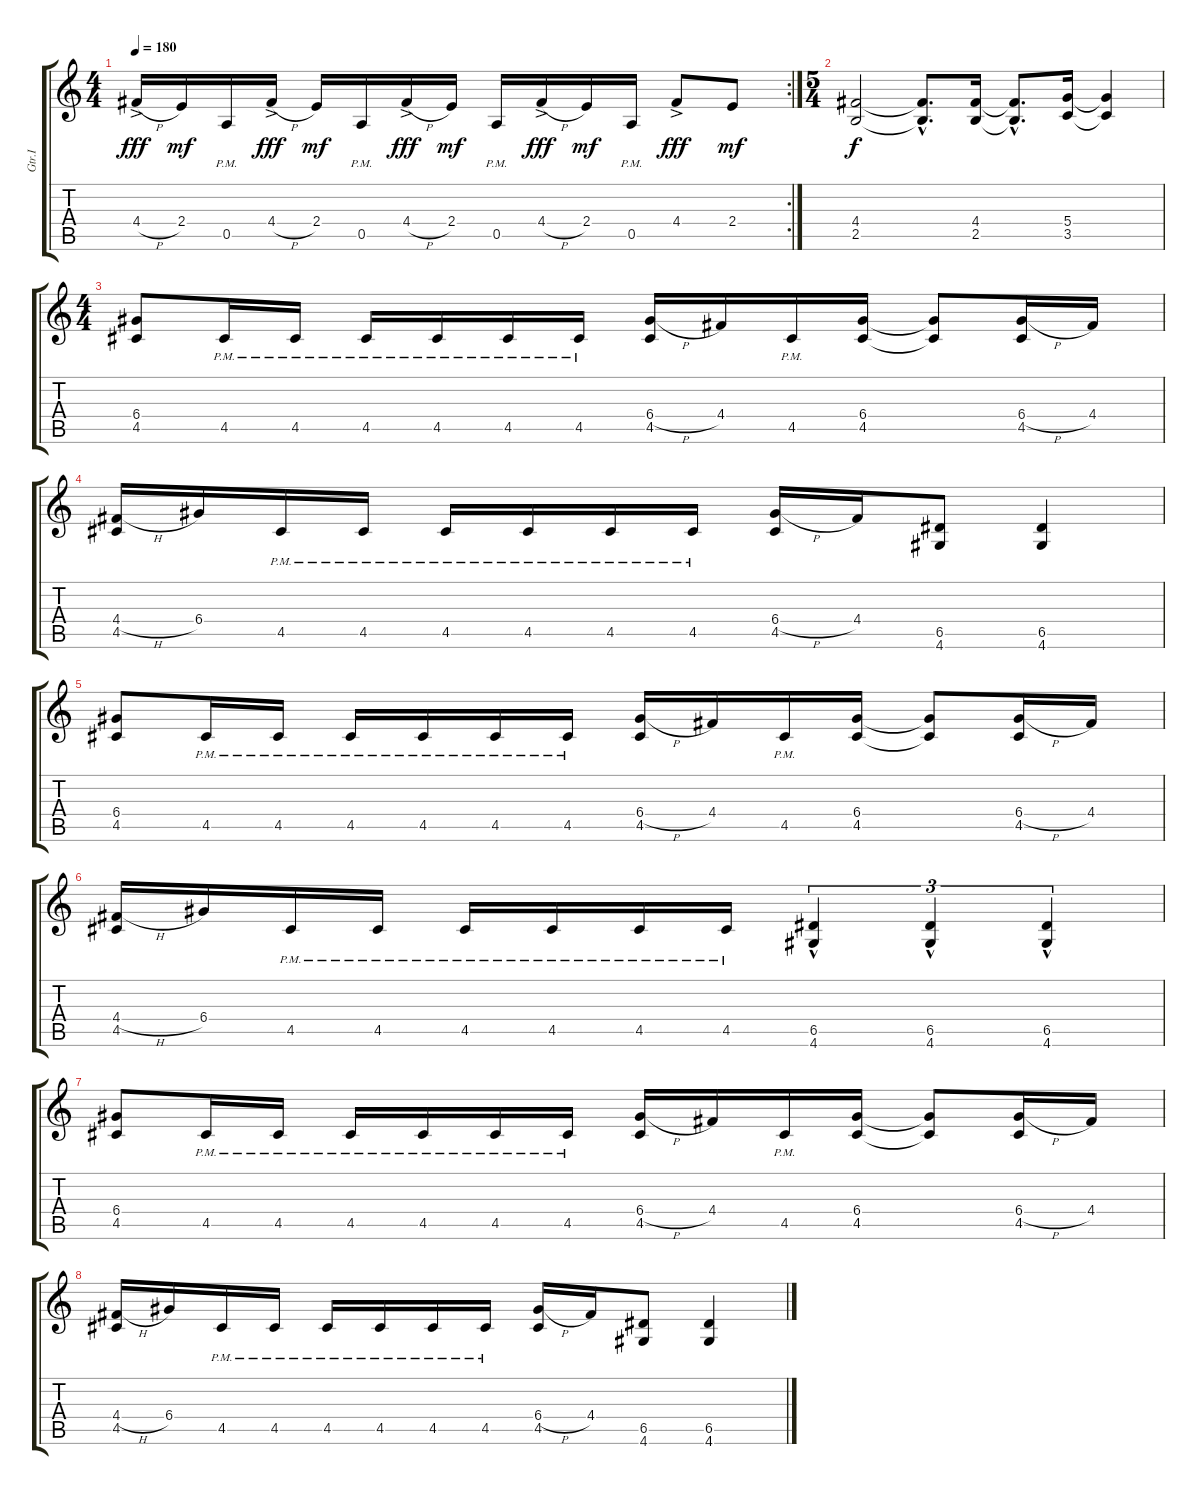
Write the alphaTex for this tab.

\track ("Gtr.I" "Gtr.I") {instrument distortionguitar}
\staff {score tabs}
\tuning (E4 B3 G3 D3 A2 E2) {hide}
\rc 2
\ts (4 4)
\tempo 180
\clef g2
\ks c
4.4{h ac}.16{dy fff} 2.4.16{dy mf} 0.5{pm}.16 4.4{h ac}.16{dy fff} 2.4.16{dy mf} 0.5{pm}.16 4.4{h ac}.16{dy fff} 2.4.16{dy mf} 0.5{pm}.16 4.4{h ac}.16{dy fff} 2.4.16{dy mf} 0.5{pm}.16 4.4{ac}.8{dy fff} 2.4.8{dy mf} |
\ts (5 4)
(4.4 2.5).2{dy f} (4.4{hac t} 2.5{hac t}).8{d} (4.4 2.5).16 (4.4{hac t} 2.5{hac t}).8{d} (5.4 3.5).16 (5.4{t} 3.5{t}).4 |
\ts (4 4)
(6.4 4.5).8 4.5{pm}.16 4.5{pm}.16 4.5{pm}.16 4.5{pm}.16 4.5{pm}.16 4.5{pm}.16 (6.4{h} 4.5).16 4.4.16 4.5{pm}.16 (6.4 4.5).16 (6.4{t} 4.5{t}).8 (6.4{h} 4.5).16 4.4.16 |
(4.4{h} 4.5).16 6.4.16 4.5{pm}.16 4.5{pm}.16 4.5{pm}.16 4.5{pm}.16 4.5{pm}.16 4.5{pm}.16 (6.4{h} 4.5).16 4.4.16 (6.5 4.6).8 (6.5 4.6).4 |
(6.4 4.5).8 4.5{pm}.16 4.5{pm}.16 4.5{pm}.16 4.5{pm}.16 4.5{pm}.16 4.5{pm}.16 (6.4{h} 4.5).16 4.4.16 4.5{pm}.16 (6.4 4.5).16 (6.4{t} 4.5{t}).8 (6.4{h} 4.5).16 4.4.16 |
(4.4{h} 4.5).16 6.4.16 4.5{pm}.16 4.5{pm}.16 4.5{pm}.16 4.5{pm}.16 4.5{pm}.16 4.5{pm}.16 (6.5 4.6{hac}).4{tu (3 2)} (6.5 4.6{hac}).4{tu (3 2)} (6.5 4.6{hac}).4{tu (3 2)} |
(6.4 4.5).8 4.5{pm}.16 4.5{pm}.16 4.5{pm}.16 4.5{pm}.16 4.5{pm}.16 4.5{pm}.16 (6.4{h} 4.5).16 4.4.16 4.5{pm}.16 (6.4 4.5).16 (6.4{t} 4.5{t}).8 (6.4{h} 4.5).16 4.4.16 |
(4.4{h} 4.5).16 6.4.16 4.5{pm}.16 4.5{pm}.16 4.5{pm}.16 4.5{pm}.16 4.5{pm}.16 4.5{pm}.16 (6.4{h} 4.5).16 4.4.16 (6.5 4.6).8 (6.5 4.6).4
